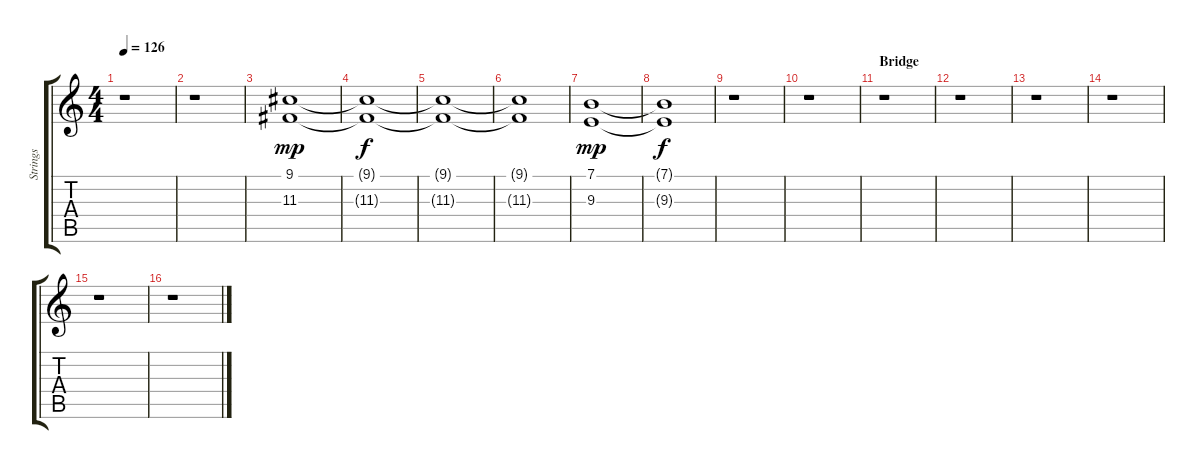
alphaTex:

\track ("Strings" "Strings") {instrument synthstrings2}
\staff {score tabs}
\tuning (E4 B3 G3 D3 A2 E2) {hide}
\ts (4 4)
\tempo 126
\clef g2
\ks c
r.1{dy f} |
r.1 |
(9.1 11.3).1{dy mp} |
(9.1{t} 11.3{t}).1{dy f} |
(9.1{t} 11.3{t}).1 |
(9.1{t} 11.3{t}).1 |
(7.1 9.3).1{dy mp} |
(7.1{t} 9.3{t}).1{dy f} |
r.1 |
r.1 |
\section ("" "Bridge")
r.1 |
r.1 |
r.1 |
r.1 |
r.1 |
r.1
